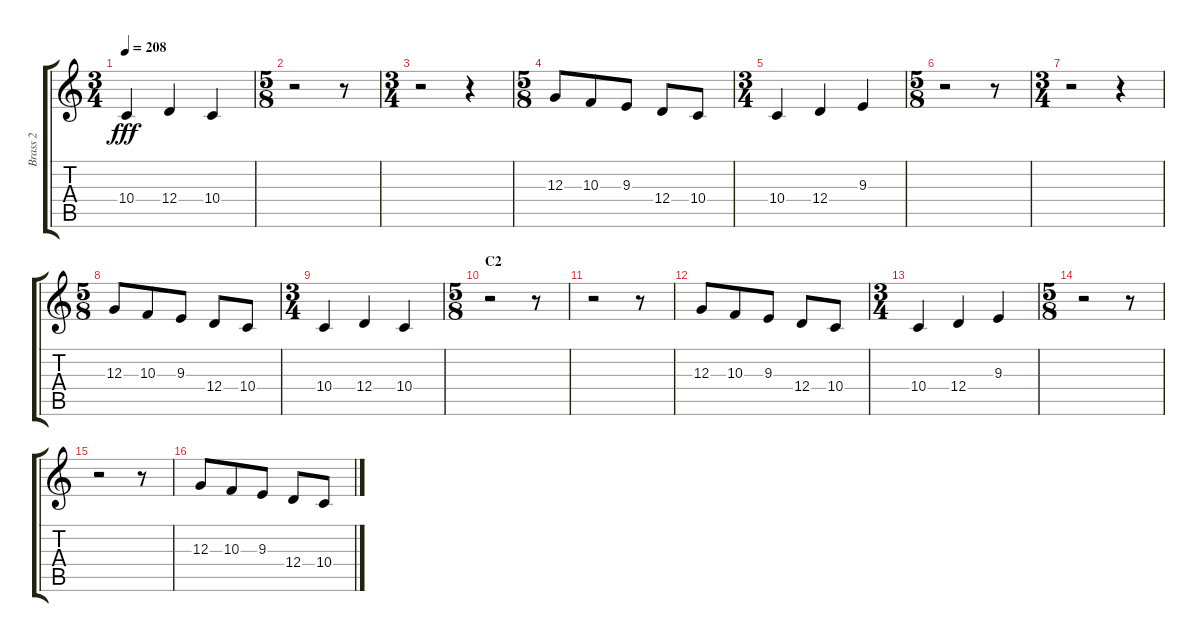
\track ("Brass 2" "Brass 2") {instrument brasssection}
\staff {score tabs}
\tuning (E4 B3 G3 D3 A2 E2) {hide}
\ts (3 4)
\tempo 208
\clef g2
\ks c
10.4.4{dy fff} 12.4.4 10.4.4 |
\ts (5 8)
r.2 r.8 |
\ts (3 4)
r.2 r.4 |
\ts (5 8)
12.3.8 10.3.8 9.3.8 12.4.8 10.4.8 |
\ts (3 4)
10.4.4 12.4.4 9.3.4 |
\ts (5 8)
r.2 r.8 |
\ts (3 4)
r.2 r.4 |
\ts (5 8)
12.3.8 10.3.8 9.3.8 12.4.8 10.4.8 |
\ts (3 4)
10.4.4 12.4.4 10.4.4 |
\ts (5 8)
\section ("" "C2")
r.2 r.8 |
r.2 r.8 |
12.3.8 10.3.8 9.3.8 12.4.8 10.4.8 |
\ts (3 4)
10.4.4 12.4.4 9.3.4 |
\ts (5 8)
r.2 r.8 |
r.2 r.8 |
12.3.8 10.3.8 9.3.8 12.4.8 10.4.8
